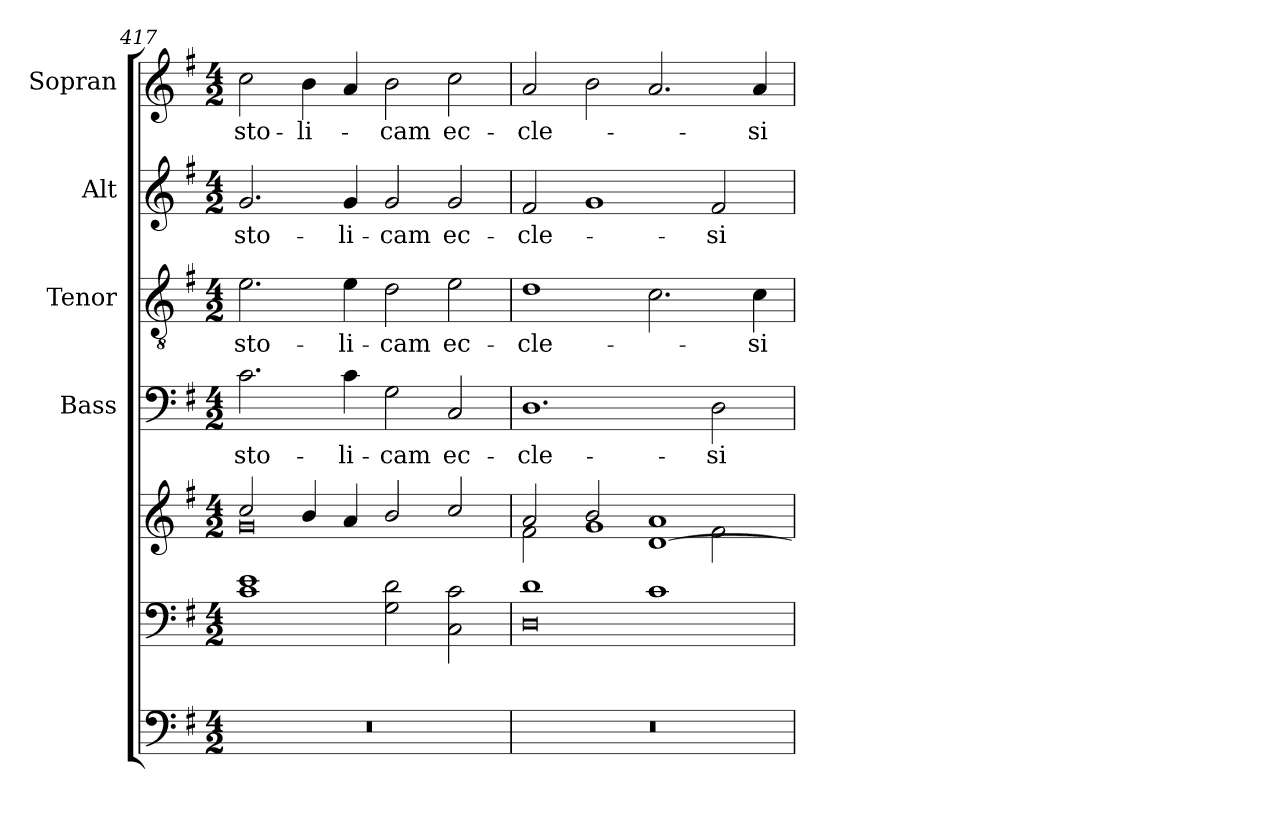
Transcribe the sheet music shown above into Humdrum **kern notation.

**kern	**kern	**kern	**kern	**text	**kern	**text	**kern	**text	**kern	**text
*part6	*part5	*part5	*part4	*part4	*part3	*part3	*part2	*part2	*part1	*part1
*staff7	*staff6	*staff5	*staff4	*staff4	*staff3	*staff3	*staff2	*staff2	*staff1	*staff1
*	*	*	*I"Bass	*	*I"Tenor	*	*I"Alt	*	*I"Sopran	*
*	*	*	*I'B.	*	*I'T.	*	*I'A.	*	*I'S.	*
!!LO:PB:g=z
*clefF4	*clefF4	*clefG2	*clefF4	*	*clefGv2	*	*clefG2	*	*clefG2	*
*k[f#]	*k[f#]	*k[f#]	*k[f#]	*	*k[f#]	*	*k[f#]	*	*k[f#]	*
*G:	*G:	*G:	*G:	*	*G:	*	*G:	*	*G:	*
*M4/2	*M4/2	*M4/2	*M4/2	*	*M4/2	*	*M4/2	*	*M4/2	*
=417	=417	=417	=417	=417	=417	=417	=417	=417	=417	=417
*	*	*^	*	*	*	*	*	*	*	*
!	!	!	!	!	!LO:LY:b	!	!LO:LY:b	!	!LO:LY:b	!	!LO:LY:b
0r	1c 1e	2cc/	0g	2.c\	-sto-	2.e\	-sto-	2.g/	-sto-	2cc\	-sto-
!	!	!	!	!	!	!	!	!	!	!	!LO:LY:b
.	.	4b/	.	.	.	.	.	.	.	4b\	-li-
!	!	!	!	!	!LO:LY:b	!	!LO:LY:b	!	!LO:LY:b	!	!
.	.	4a/	.	4c\	-li-	4e\	-li-	4g/	-li-	4a/	.
!	!	!	!	!	!LO:LY:b	!	!LO:LY:b	!	!LO:LY:b	!	!LO:LY:b
.	2G\ 2d\	2b/	.	2G\	-cam	2d\	-cam	2g/	-cam	2b\	-cam
!	!	!	!	!	!LO:LY:b	!	!LO:LY:b	!	!LO:LY:b	!	!LO:LY:b
.	2C\ 2c\	2cc/	.	2C/	ec-	2e\	ec-	2g/	ec-	2cc\	ec-
=418	=418	=418	=418	=418	=418	=418	=418	=418	=418	=418	=418
*	*^	*	*	*	*	*	*	*	*	*	*
!	!	!	!	!	!	!LO:LY:b	!	!LO:LY:b	!	!LO:LY:b	!	!LO:LY:b
0r	1d	0D	2a/	2f#\	1.D	-cle-	1d	-cle-	2f#/	-cle-	2a/	-cle-
.	.	.	2b/	1g	.	.	.	.	1g	.	2b\	.
.	1c	.	[<1d 1a	.	.	.	2.c\	.	.	.	2.a/	.
!	!	!	!	!	!	!LO:LY:b	!	!	!	!LO:LY:b	!	!
.	.	.	.	2f#\	2D\	-si-	.	.	2f#/	-si-	.	.
!	!	!	!	!	!	!	!	!LO:LY:b	!	!	!	!LO:LY:b
.	.	.	.	.	.	.	4c\	-si-	.	.	4a/	-si-
*	*v	*v	*	*	*	*	*	*	*	*	*	*
*	*	*v	*v	*	*	*	*	*	*	*	*
=	=	=	=	=	=	=	=	=	=	=
*-	*-	*-	*-	*-	*-	*-	*-	*-	*-	*-
